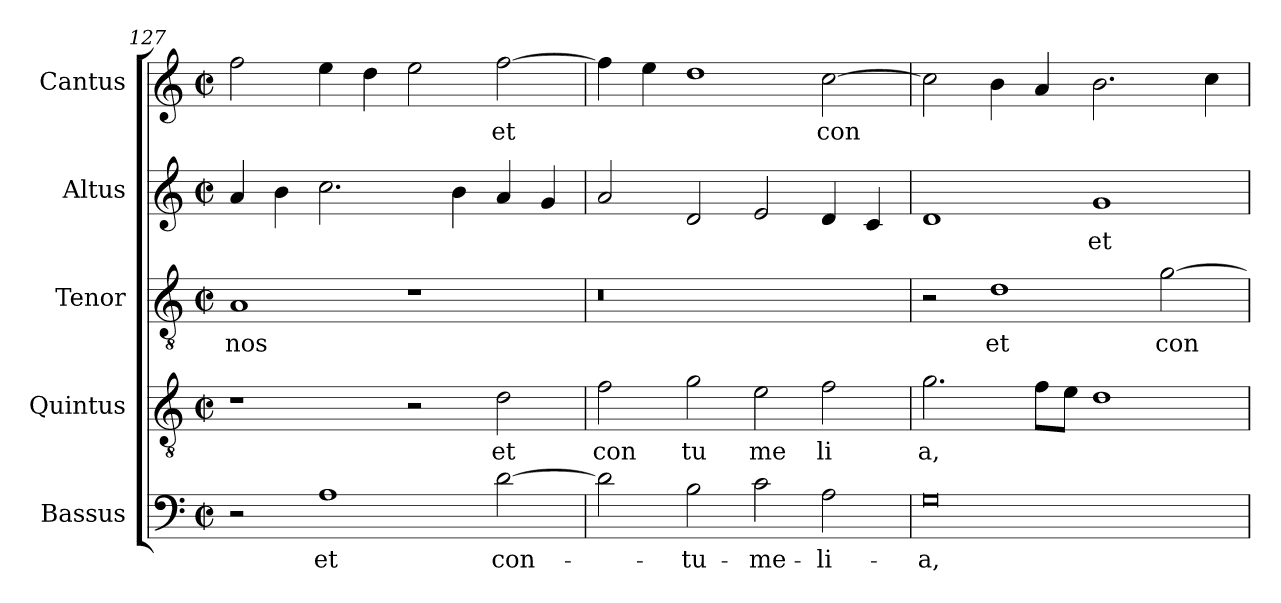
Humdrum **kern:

**kern	**text	**kern	**text	**kern	**text	**kern	**text	**kern	**text
*part5	*part5	*part4	*part4	*part3	*part3	*part2	*part2	*part1	*part1
*staff5	*staff5	*staff4	*staff4	*staff3	*staff3	*staff2	*staff2	*staff1	*staff1
*I"Bassus	*	*I"Quintus	*	*I"Tenor	*	*I"Altus	*	*I"Cantus	*
*clefF4	*	*clefGv2	*	*clefGv2	*	*clefG2	*	*clefG2	*
*	*	*	*	*	*	*k[]	*	*	*
*	*	*	*	*	*	*C:	*	*	*
*M2/2	*	*M2/2	*	*M2/2	*	*M2/2	*	*M2/2	*
*met(c|)	*	*met(c|)	*	*met(c|)	*	*met(c|)	*	*met(c|)	*
=127	=127	=127	=127	=127	=127	=127	=127	=127	=127
!	!	!	!	!	!LO:LY:b:cj	!	!	!	!
2r	.	1r	.	1A	nos	4a/	.	2ff\	.
.	.	.	.	.	.	4b\	.	.	.
!	!LO:LY:b:cj	!	!	!	!	!	!	!	!
1A	et	.	.	.	.	2.cc\	.	4ee\	.
.	.	.	.	.	.	.	.	4dd\	.
.	.	2r	.	1r	.	.	.	2ee\	.
.	.	.	.	.	.	4b\	.	.	.
!	!LO:LY:b	!	!LO:LY:b:cj	!	!	!	!	!	!LO:LY:b:cj
[>2d\	con-	2d\	et	.	.	4a/	.	[>2ff\	et
.	.	.	.	.	.	4g/	.	.	.
=128	=128	=128	=128	=128	=128	=128	=128	=128	=128
!	!	!	!LO:LY:b:cj	!	!	!	!	!	!
2d\]	.	2f\	con	0r	.	2a/	.	4ff\]	.
.	.	.	.	.	.	.	.	4ee\	.
!	!LO:LY:b:cj	!	!LO:LY:b:cj	!	!	!	!	!	!
2B\	-tu-	2g\	tu	.	.	2d/	.	1dd	.
!	!LO:LY:b:cj	!	!LO:LY:b:cj	!	!	!	!	!	!
2c\	-me-	2e\	me	.	.	2e/	.	.	.
!	!LO:LY:b:cj	!	!LO:LY:b:cj	!	!	!	!	!	!LO:LY:b
2A\	-li-	2f\	li	.	.	4d/	.	[>2cc\	con
.	.	.	.	.	.	4c/	.	.	.
=129	=129	=129	=129	=129	=129	=129	=129	=129	=129
!	!LO:LY:b:cj	!	!LO:LY:b:cj	!	!	!	!	!	!
0G	-a,	2.g\	a,	2r	.	1d	.	2cc\]	.
!	!	!	!	!	!LO:LY:b:cj	!	!	!	!
.	.	.	.	1d	et	.	.	4b\	.
.	.	8f\L	.	.	.	.	.	4a/	.
.	.	8e\J	.	.	.	.	.	.	.
!	!	!	!	!	!	!	!LO:LY:b:cj	!	!
.	.	1d	.	.	.	1g	et	2.b\	.
!	!	!	!	!	!LO:LY:b	!	!	!	!
.	.	.	.	[>2g\	con-	.	.	.	.
.	.	.	.	.	.	.	.	4cc\	.
=	=	=	=	=	=	=	=	=	=
*-	*-	*-	*-	*-	*-	*-	*-	*-	*-
